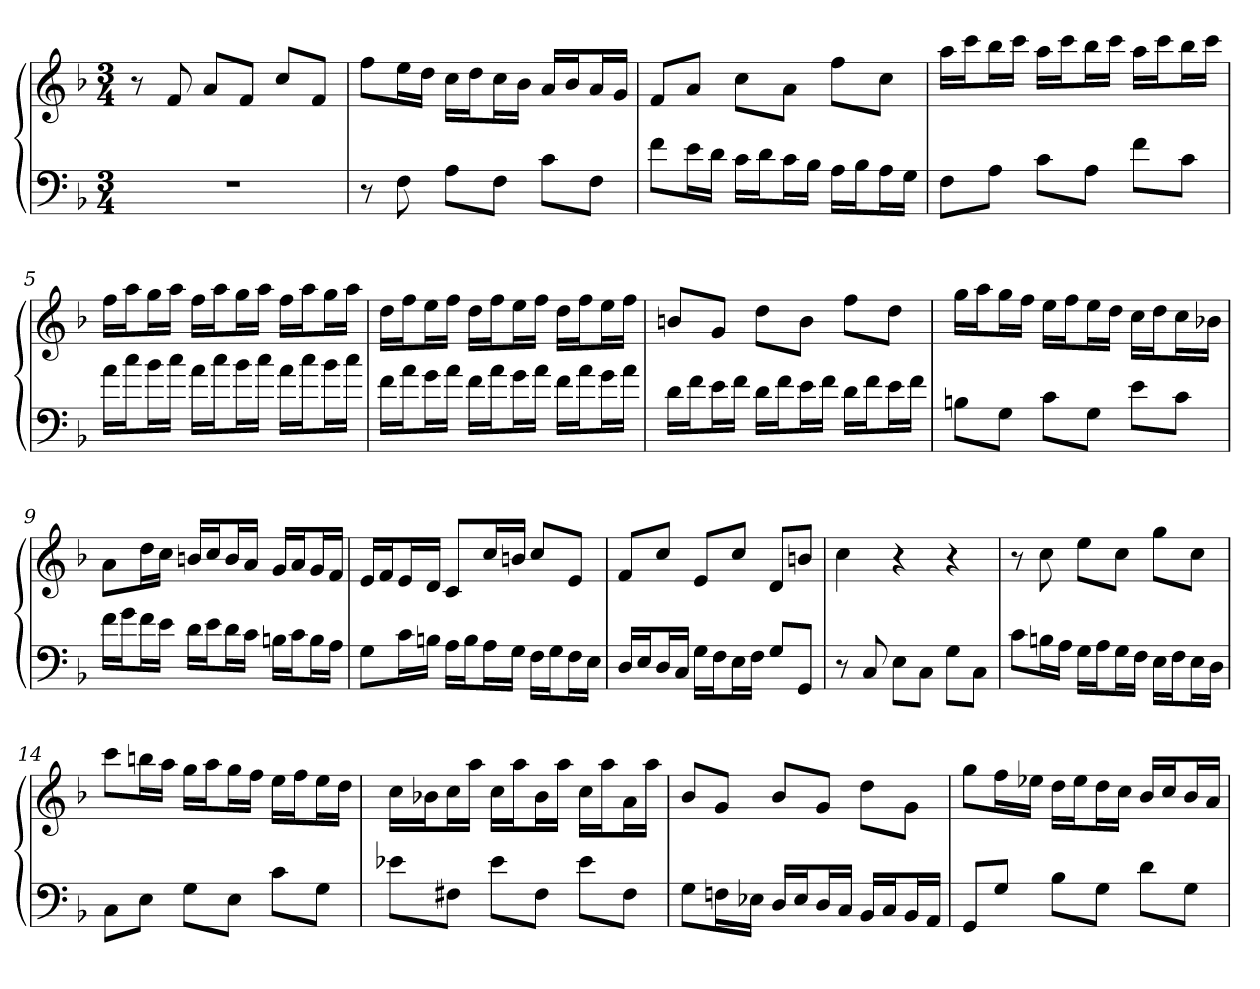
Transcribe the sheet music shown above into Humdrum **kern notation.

**kern	**kern
*part2	*part1
*staff2	*staff1
*clefF4	*clefG2
*k[b-]	*k[b-]
*F:	*F:
*M3/4	*M3/4
=1	=1
2.r	8r
.	8f
.	8a/L
.	8f/J
.	8cc/L
.	8f/J
=2	=2
8r	8ff\L
8F	16ee\L
.	16dd\JJ
8A\L	16cc\LL
.	16dd\J
8F\J	16cc\L
.	16b-\JJ
8c\L	16a/LL
.	16b-/J
8F\J	16a/L
.	16g/JJ
=3	=3
8f\L	8f/L
16e\L	8a/J
16d\JJ	.
16c\LL	8cc\L
16d\J	.
16c\L	8a\J
16B-\JJ	.
16A\LL	8ff\L
16B-\J	.
16A\L	8cc\J
16G\JJ	.
=4	=4
8F\L	16aa\LL
.	16ccc\J
8A\J	16bb-\L
.	16ccc\JJ
8c\L	16aa\LL
.	16ccc\J
8A\J	16bb-\L
.	16ccc\JJ
8f\L	16aa\LL
.	16ccc\J
8c\J	16bb-\L
.	16ccc\JJ
=5	=5
16a\LL	16ff\LL
16cc\J	16aa\J
16b-\L	16gg\L
16cc\JJ	16aa\JJ
16a\LL	16ff\LL
16cc\J	16aa\J
16b-\L	16gg\L
16cc\JJ	16aa\JJ
16a\LL	16ff\LL
16cc\J	16aa\J
16b-\L	16gg\L
16cc\JJ	16aa\JJ
=6	=6
16f\LL	16dd\LL
16a\J	16ff\J
16g\L	16ee\L
16a\JJ	16ff\JJ
16f\LL	16dd\LL
16a\J	16ff\J
16g\L	16ee\L
16a\JJ	16ff\JJ
16f\LL	16dd\LL
16a\J	16ff\J
16g\L	16ee\L
16a\JJ	16ff\JJ
=7	=7
16d\LL	8bn/L
16f\J	.
16e\L	8g/J
16f\JJ	.
16d\LL	8dd\L
16f\J	.
16e\L	8b\J
16f\JJ	.
16d\LL	8ff\L
16f\J	.
16e\L	8dd\J
16f\JJ	.
=8	=8
8Bn\L	16gg\LL
.	16aa\J
8G\J	16gg\L
.	16ff\JJ
8c\L	16ee\LL
.	16ff\J
8G\J	16ee\L
.	16dd\JJ
8e\L	16cc\LL
.	16dd\J
8c\J	16cc\L
.	16b-X\JJ
=9	=9
16f\LL	8a\L
16g\J	.
16f\L	16dd\L
16e\JJ	16cc\JJ
16d\LL	16bn/LL
16e\J	16cc/J
16d\L	16b/L
16c\JJ	16a/JJ
16Bn\LL	16g/LL
16c\J	16a/J
16B\L	16g/L
16A\JJ	16f/JJ
=10	=10
8G\L	16e/LL
.	16f/J
16c\L	16e/L
16Bn\JJ	16d/JJ
16A\LL	8c/L
16B\J	.
16A\L	16cc/L
16G\JJ	16bn/JJ
16F\LL	8cc/L
16G\J	.
16F\L	8e/J
16E\JJ	.
=11	=11
16D/LL	8f/L
16E/J	.
16D/L	8cc/J
16C/JJ	.
16G\LL	8e/L
16F\J	.
16E\L	8cc/J
16F\JJ	.
8G/L	8d/L
8GG/J	8bn/J
=12	=12
8r	4cc
8C	.
8E\L	4r
8C\J	.
8G\L	4r
8C\J	.
=13	=13
8c\L	8r
16Bn\L	8cc
16A\JJ	.
16G\LL	8ee\L
16A\J	.
16G\L	8cc\J
16F\JJ	.
16E\LL	8gg\L
16F\J	.
16E\L	8cc\J
16D\JJ	.
=14	=14
8C\L	8ccc\L
8E\J	16bbn\L
.	16aa\JJ
8G\L	16gg\LL
.	16aa\J
8E\J	16gg\L
.	16ff\JJ
8c\L	16ee\LL
.	16ff\J
8G\J	16ee\L
.	16dd\JJ
=15	=15
8e-X\L	16cc\LL
.	16b-X\J
8F#X\J	16cc\L
.	16aa\JJ
8e-\L	16cc\LL
.	16aa\J
8F#\J	16b-\L
.	16aa\JJ
8e-\L	16cc\LL
.	16aa\J
8F#\J	16a\L
.	16aa\JJ
=16	=16
8G\L	8b-/L
16Fn\L	8g/J
16E-X\JJ	.
16D/LL	8b-/L
16E-/J	.
16D/L	8g/J
16C/JJ	.
16BB-/LL	8dd\L
16C/J	.
16BB-/L	8g\J
16AA/JJ	.
=17	=17
8GG/L	8gg\L
8G/J	16ff\L
.	16ee-X\JJ
8B-\L	16dd\LL
.	16ee-\J
8G\J	16dd\L
.	16cc\JJ
8d\L	16b-/LL
.	16cc/J
8G\J	16b-/L
.	16a/JJ
=	=
*-	*-
